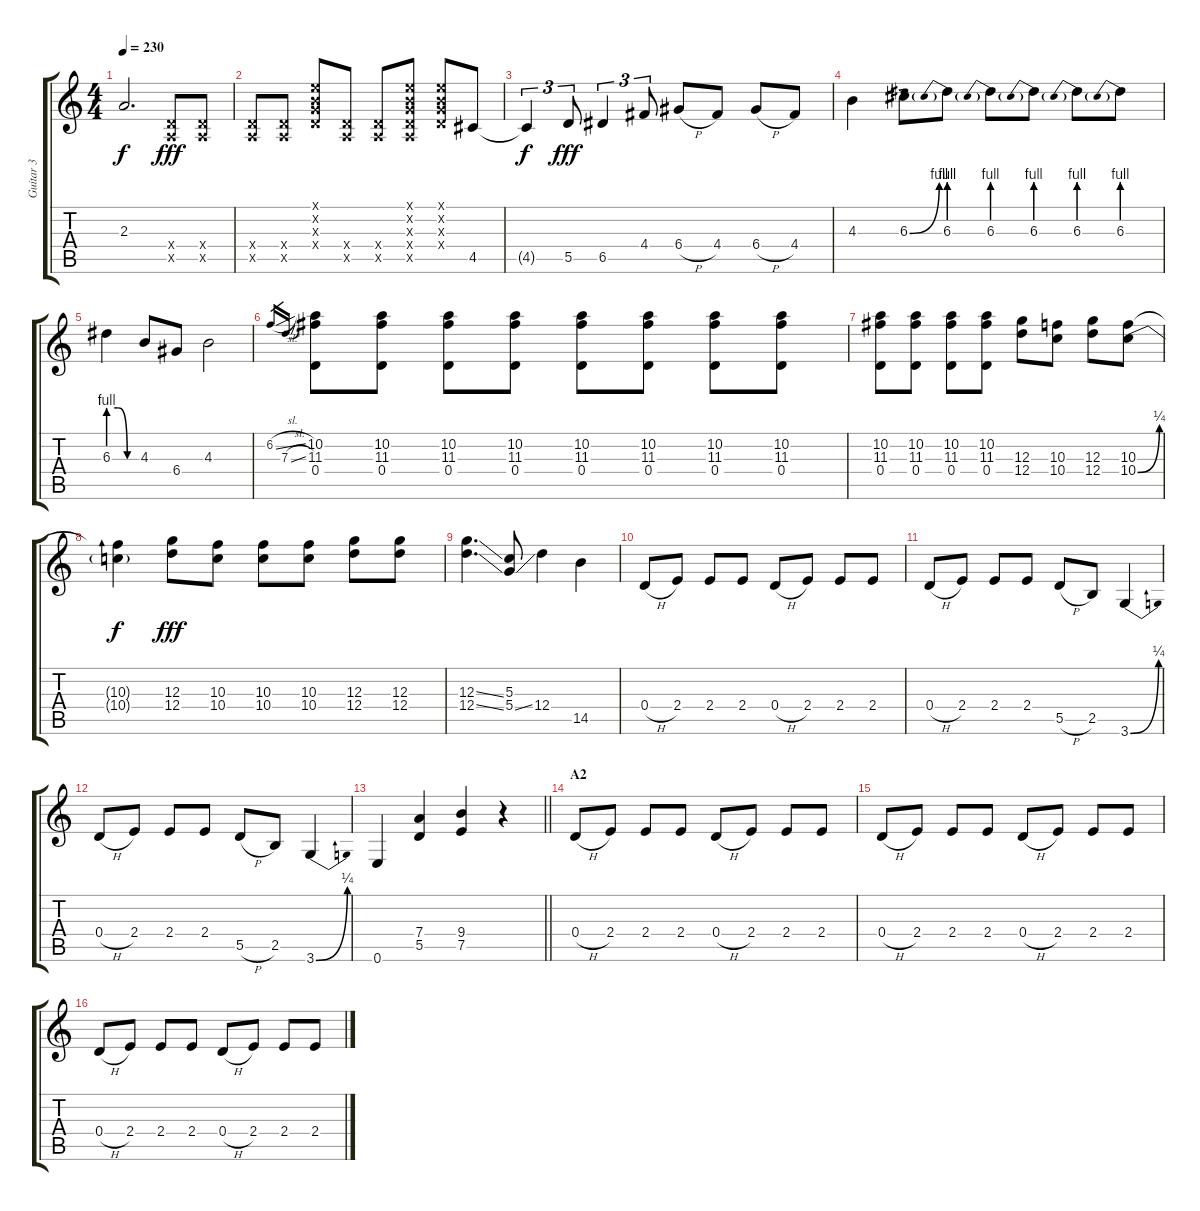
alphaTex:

\track ("Guitar 3" "Guitar 3") {instrument distortionguitar}
\staff {score tabs}
\tuning (E4 B3 G3 D3 A2 E2) {hide}
\ts (4 4)
\tempo 230
\clef g2
\ks c
2.3{t}.2{d dy f} (0.4{x} 0.5{x}).8{dy fff} (0.4{x} 0.5{x}).8 |
(0.4{x} 0.5{x}).8 (0.4{x} 0.5{x}).8 (0.1{x} 0.2{x} 0.3{x} 0.4{x}).8 (0.4{x} 0.5{x}).8 (0.4{x} 0.5{x}).8 (0.1{x} 0.2{x} 0.3{x} 0.4{x} 0.5{x}).8 (0.1{x} 0.2{x} 0.3{x} 0.4{x}).8 4.5.8 |
4.5{t}.4{tu (3 2) dy f} 5.5.8{tu (3 2) dy fff} 6.5.4{tu (3 2)} 4.4.8{tu (3 2)} 6.4{h}.8 4.4.8 6.4{h}.8 4.4.8 |
4.3.4 6.3{be (bend 0 0 60 4)}.8 6.3{be (prebend 0 4 60 4)}.8 6.3{be (prebend 0 4 60 4)}.8 6.3{be (prebend 0 4 60 4)}.8 6.3{be (prebend 0 4 60 4)}.8 6.3{be (prebend 0 4 60 4)}.8 |
6.3{be (custom 0 4 20 4 40 0 60 0)}.4 4.3.8 6.4.8 4.3.2 |
6.2{sl}.16{gr} 7.3{sl}.16{gr} (10.2 11.3 0.4).8 (10.2 11.3 0.4).8 (10.2 11.3 0.4).8 (10.2 11.3 0.4).8 (10.2 11.3 0.4).8 (10.2 11.3 0.4).8 (10.2 11.3 0.4).8 (10.2 11.3 0.4).8 |
(10.2 11.3 0.4).8 (10.2 11.3 0.4).8 (10.2 11.3 0.4).8 (10.2 11.3 0.4).8 (12.3 12.4).8 (10.3 10.4).8 (12.3 12.4).8 (10.3 10.4{be (bend 0 0 60 1)}).8 |
(10.3{t} 10.4{t}).4{dy f} (12.3 12.4).8{dy fff} (10.3 10.4).8 (10.3 10.4).8 (10.3 10.4).8 (12.3 12.4).8 (12.3 12.4).8 |
(12.3{ss} 12.4{ss}).4{d} (5.3 5.4{ss}).8 12.4.4 14.5.4 |
0.4{h}.8 2.4.8 2.4.8 2.4.8 0.4{h}.8 2.4.8 2.4.8 2.4.8 |
0.4{h}.8 2.4.8 2.4.8 2.4.8 5.5{h}.8 2.5.8 3.6{be (bend 0 0 60 1)}.4 |
0.4{h}.8 2.4.8 2.4.8 2.4.8 5.5{h}.8 2.5.8 3.6{be (bend 0 0 60 1)}.4 |
\barLineRight lightlight
0.6.4 (7.4 5.5).4 (9.4 7.5).4 r.4 |
\section ("" "A2")
0.4{h}.8 2.4.8 2.4.8 2.4.8 0.4{h}.8 2.4.8 2.4.8 2.4.8 |
0.4{h}.8 2.4.8 2.4.8 2.4.8 0.4{h}.8 2.4.8 2.4.8 2.4.8 |
0.4{h}.8 2.4.8 2.4.8 2.4.8 0.4{h}.8 2.4.8 2.4.8 2.4.8
